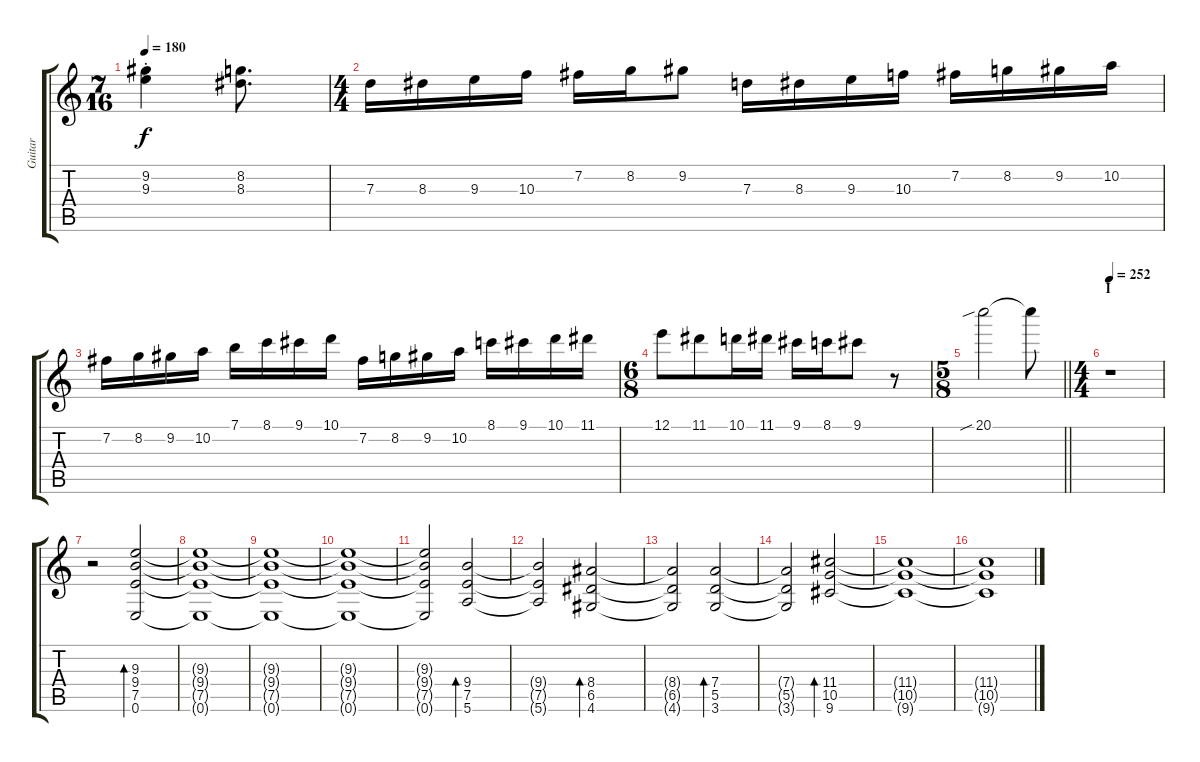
\track ("Guitar" "Guitar") {instrument distortionguitar}
\staff {score tabs}
\tuning (E4 B3 G3 D3 A2 E2) {hide}
\ts (7 16)
\tempo 180
\clef g2
\ks c
(9.2{st} 9.3{st}).4{dy f} (8.2 8.3).8{d} |
\ts (4 4)
7.3.16 8.3.16 9.3.16 10.3.16 7.2.16 8.2.16 9.2.8 7.3.16 8.3.16 9.3.16 10.3.16 7.2.16 8.2.16 9.2.16 10.2.16 |
7.2.16 8.2.16 9.2.16 10.2.16 7.1.16 8.1.16 9.1.16 10.1.16 7.2.16 8.2.16 9.2.16 10.2.16 8.1.16 9.1.16 10.1.16 11.1.16 |
\ts (6 8)
12.1.8 11.1.8 10.1.16 11.1.16 9.1.16 8.1.16 9.1.8 r.8 |
\ts (5 8)
\barLineRight lightlight
20.1{sib}.2 20.1{t}.8 |
\ts (4 4)
\section ("" "I")
\tempo 252
r.1{volume 10 instrument electricguitarjazz} |
r.2 (9.3 9.4 7.5 0.6).2{bd 240} |
(9.3{t} 9.4{t} 7.5{t} 0.6{t}).1 |
(9.3{t} 9.4{t} 7.5{t} 0.6{t}).1 |
(9.3{t} 9.4{t} 7.5{t} 0.6{t}).1 |
(9.3{t} 9.4{t} 7.5{t} 0.6{t}).2 (9.4 7.5 5.6).2{bd 240} |
(9.4{t} 7.5{t} 5.6{t}).2 (8.4 6.5 4.6).2{bd 240} |
(8.4{t} 6.5{t} 4.6{t}).2 (7.4 5.5 3.6).2{bd 240} |
(7.4{t} 5.5{t} 3.6{t}).2 (11.4 10.5 9.6).2{bd 240} |
(11.4{t} 10.5{t} 9.6{t}).1 |
(11.4{t} 10.5{t} 9.6{t}).1
